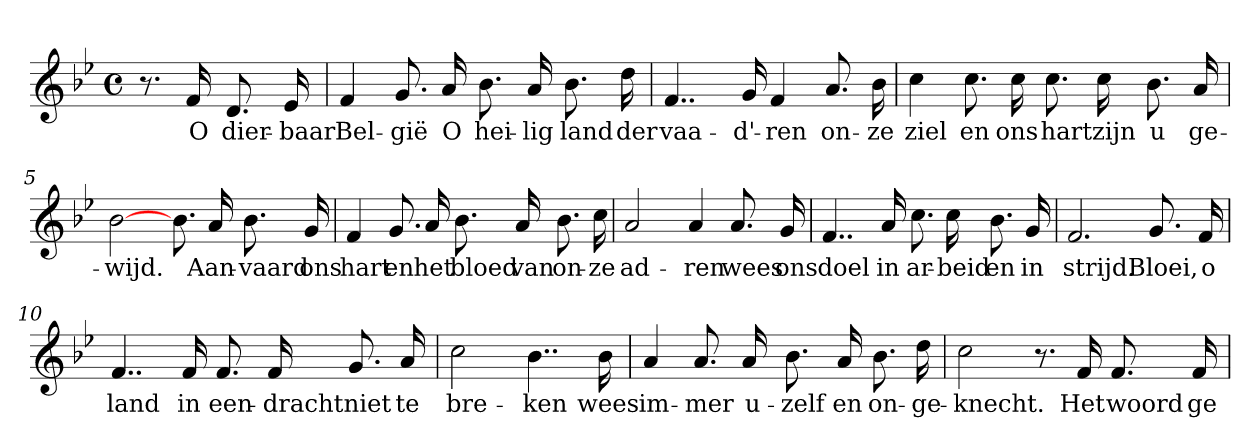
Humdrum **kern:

**kern	**text
*part1	*part1
*staff1	*staff1
*clefG2	*
*k[b-e-]	*
*B-:	*
*M4/4	*
*met(c)	*
=1	=1
8.r	.
16f	-O
8.dL	-dier-
16e-	-baar
=2	=2
4f	-Bel-
8.gL	-gië
16a	-O
8.b-L	-hei-
16a	-lig
8.b-L	-land
16dd	-der
=3	=3
4..f	-vaa-
16g	-d'-
4f	-ren
8.aL	-on-
16b-	-ze
=4	=4
4cc	-ziel
8.ccL	-en
16cc	-ons
8.ccL	-hart
16cc	-zijn
8.b-L	-u
16a	-ge-
!!LO:LB:g=z
=5	=5
[2b-	-wijd.
8.b-L	.
16a	-Aan-
8.b-L	-vaard
16g	-ons
=6	=6
4f	-hart
8.gL	-en
16a	-het
8.b-L	-bloed
16a	-van
8.b-L	-on-
16cc	-ze
=7	=7
2a	-ad-
4a	-ren
8.aL	-wees
16g	-ons
=8	=8
4..f	-doel
16a	-in
8.ccL	-ar-
16cc	-beid
8.b-L	-en
16g	-in
!!LO:LB:g=z
=9	=9
2.f	-strijd.
8.g	-Bloei,
16f	-o
=10	=10
4..f	-land
16f	-in
8.fL	-een-
16f	-dracht
8.gL	-niet
16a	-te
=11	=11
2cc	-bre-
4..b-	-ken
16b-	-wees
=12	=12
4a	-im-
8.aL	-mer
16a	-u-
8.b-L	-zelf
16a	-en
8.b-L	-on-
16dd	-ge-
!!LO:LB:g=z
=13	=13
2cc	-knecht.
8.r	.
16f	-Het
8.fL	-woord
16f	-ge-
=	=
*-	*-
